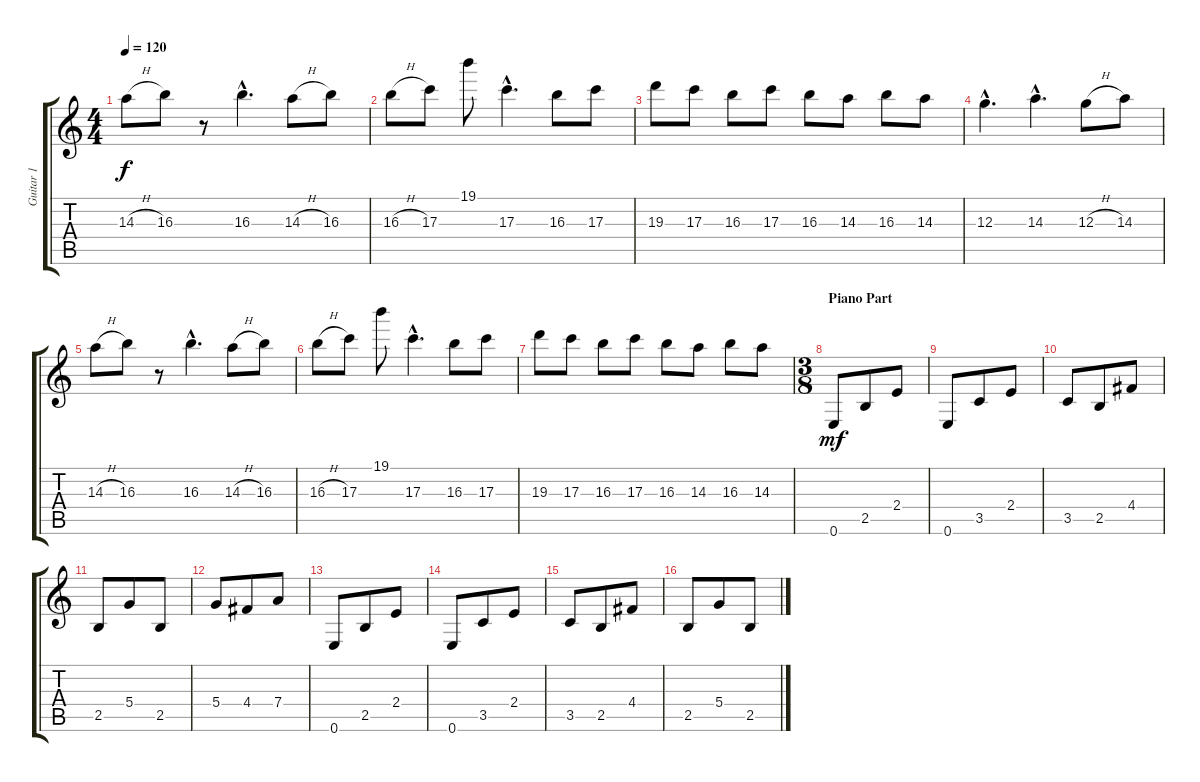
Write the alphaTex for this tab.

\track ("Guitar 1" "Guitar 1") {instrument distortionguitar}
\staff {score tabs}
\tuning (E4 B3 G3 D3 A2 E2) {hide}
\ts (4 4)
\tempo 120
\clef g2
\ks c
14.3{h}.8{dy f} 16.3.8 r.8 16.3{hac}.4{d} 14.3{h}.8 16.3.8 |
16.3{h}.8 17.3.8 19.1.8 17.3{hac}.4{d} 16.3.8 17.3.8 |
19.3.8 17.3.8 16.3.8 17.3.8 16.3.8 14.3.8 16.3.8 14.3.8 |
12.3{hac}.4{d} 14.3{hac}.4{d} 12.3{h}.8 14.3.8 |
14.3{h}.8 16.3.8 r.8 16.3{hac}.4{d} 14.3{h}.8 16.3.8 |
16.3{h}.8 17.3.8 19.1.8 17.3{hac}.4{d} 16.3.8 17.3.8 |
19.3.8 17.3.8 16.3.8 17.3.8 16.3.8 14.3.8 16.3.8 14.3.8 |
\ts (3 8)
\section ("" "Piano Part")
0.6.8{dy mf} 2.5.8 2.4.8 |
0.6.8 3.5.8 2.4.8 |
3.5.8 2.5.8 4.4.8 |
2.5.8 5.4.8 2.5.8 |
5.4.8 4.4.8 7.4.8 |
0.6.8 2.5.8 2.4.8 |
0.6.8 3.5.8 2.4.8 |
3.5.8 2.5.8 4.4.8 |
2.5.8 5.4.8 2.5.8
